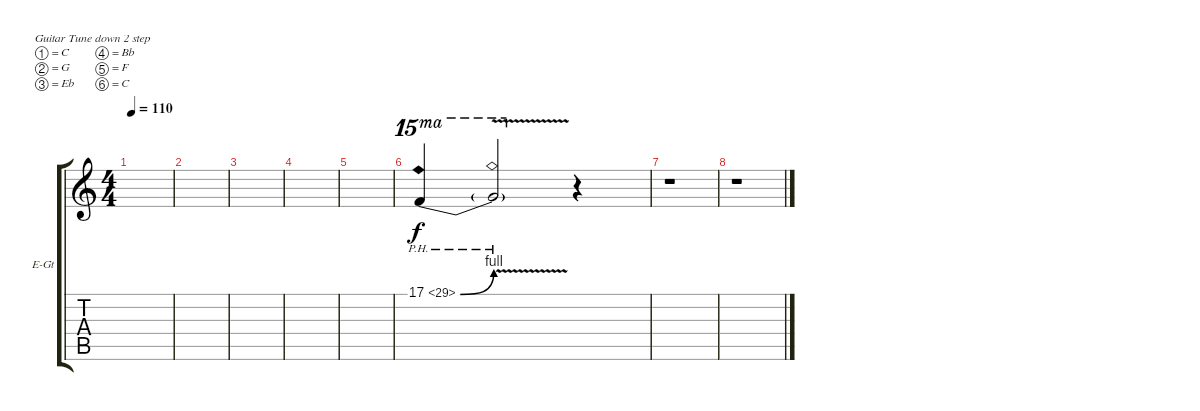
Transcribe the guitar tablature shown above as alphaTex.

\defaultSystemsLayout 4
\bracketExtendMode groupsimilarinstruments
\firstSystemTrackNameOrientation horizontal
\otherSystemsTrackNameOrientation horizontal
\track ("Electric Guitar 5" "E-Gt") {instrument distortionguitar}
\staff {score tabs}
\tuning (C4 G3 Eb3 Bb2 F2 C2)
\ts (4 4)
\tempo 110
\clef g2
\ks c
|
|
|
|
|
17.1{be (bend 0 0 7.8 4) ph 12}.4{ot 15ma} 17.1{ph 12 v t}.2{ot 15ma} r.4 |
r.1 |
r.1
